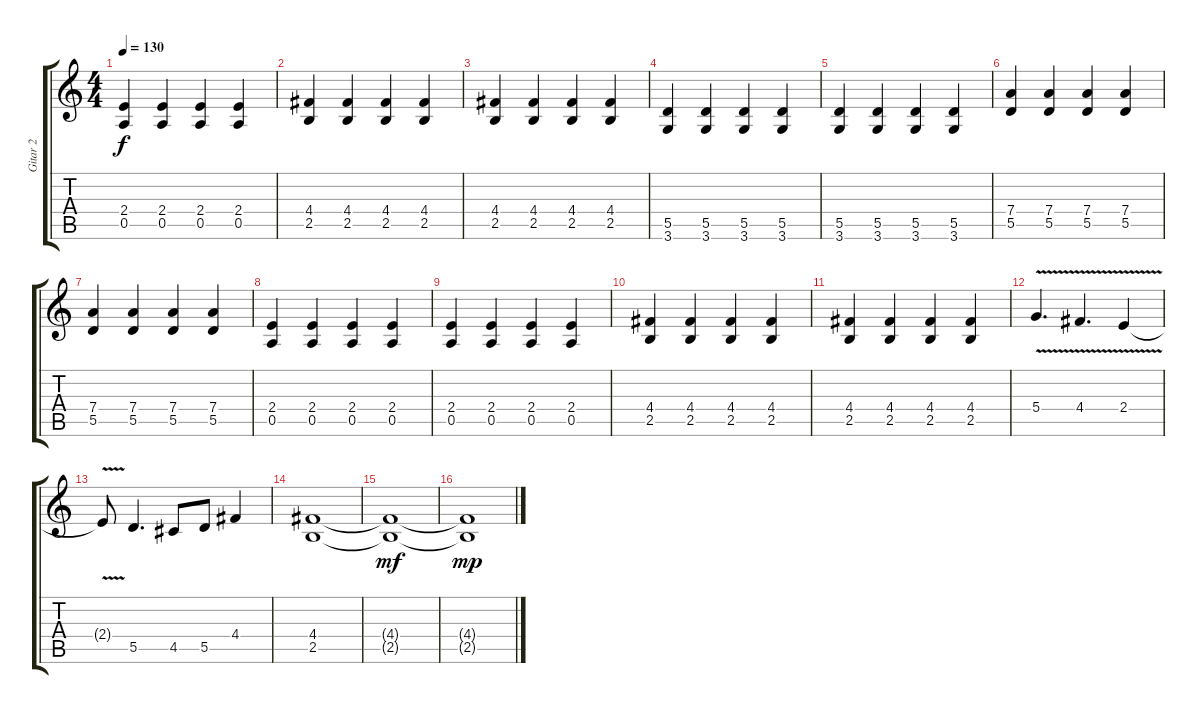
\track ("Gitar 2" "Gitar 2") {instrument acousticguitarsteel}
\staff {score tabs}
\tuning (E4 B3 G3 D3 A2 E2) {hide}
\ts (4 4)
\tempo 130
\clef g2
\ks c
(2.4 0.5).4{dy f} (2.4 0.5).4 (2.4 0.5).4 (2.4 0.5).4 |
(4.4 2.5).4 (4.4 2.5).4 (4.4 2.5).4 (4.4 2.5).4 |
(4.4 2.5).4 (4.4 2.5).4 (4.4 2.5).4 (4.4 2.5).4 |
(5.5 3.6).4 (5.5 3.6).4 (5.5 3.6).4 (5.5 3.6).4 |
(5.5 3.6).4 (5.5 3.6).4 (5.5 3.6).4 (5.5 3.6).4 |
(7.4 5.5).4 (7.4 5.5).4 (7.4 5.5).4 (7.4 5.5).4 |
(7.4 5.5).4 (7.4 5.5).4 (7.4 5.5).4 (7.4 5.5).4 |
(2.4 0.5).4 (2.4 0.5).4 (2.4 0.5).4 (2.4 0.5).4 |
(2.4 0.5).4 (2.4 0.5).4 (2.4 0.5).4 (2.4 0.5).4 |
(4.4 2.5).4 (4.4 2.5).4 (4.4 2.5).4 (4.4 2.5).4 |
(4.4 2.5).4 (4.4 2.5).4 (4.4 2.5).4 (4.4 2.5).4 |
5.4{v}.4{d} 4.4{v}.4{d} 2.4{v}.4 |
2.4{t}.8 5.5.4{d} 4.5.8 5.5.8 4.4.4 |
(4.4 2.5).1 |
(4.4{t} 2.5{t}).1{dy mf} |
(4.4{t} 2.5{t}).1{dy mp}
